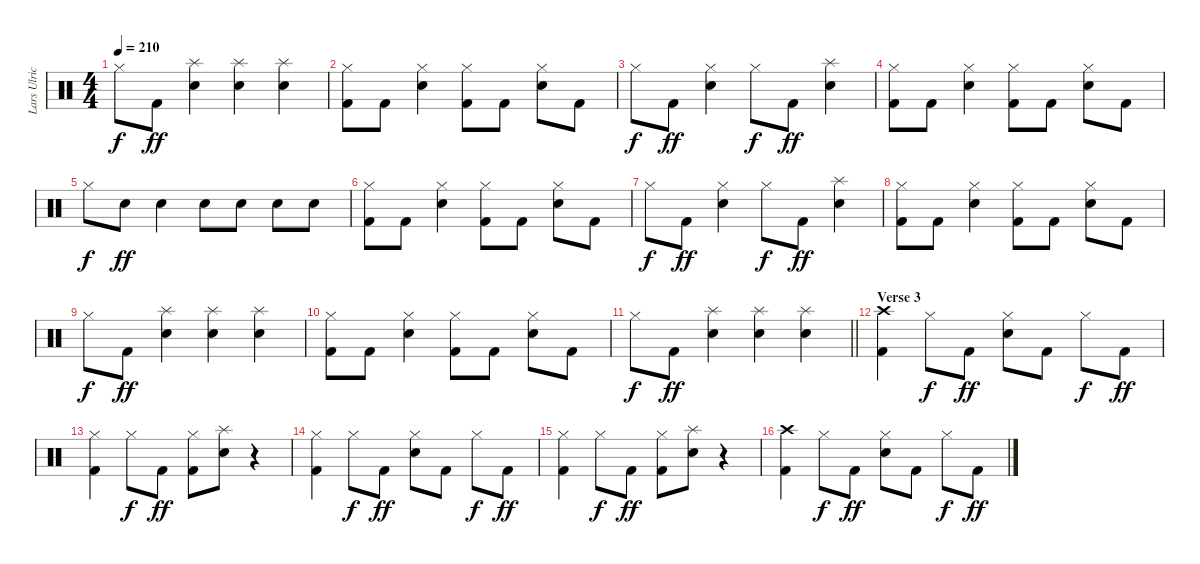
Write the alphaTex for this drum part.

\track ("Lars Ulrich" "Lars Ulric") {instrument percussion}
\staff {score}
\articulation defaults
\ts (4 4)
\tempo 210
\clef neutral
\ks c "Hi-Hat (closed)".8{dy f} "Kick (hit) 2".8{dy ff}
("Splash (hit)" "Snare (hit) 2").4 ("Splash (hit)" "Snare (hit) 2").4 ("Splash (hit)" "Snare (hit) 2").4 |
("Hi-Hat (closed)" "Kick (hit) 2").8 "Kick (hit) 2".8 ("Hi-Hat (closed)" "Snare (hit) 2").4 ("Hi-Hat (closed)" "Kick (hit) 2").8 "Kick (hit) 2".8 ("Hi-Hat (closed)" "Snare (hit) 2").8 "Kick (hit) 2".8 |
"Hi-Hat (closed)".8{dy f} "Kick (hit) 2".8{dy ff} ("Hi-Hat (closed)" "Snare (hit) 2").4 "Hi-Hat (closed)".8{dy f} "Kick (hit) 2".8{dy ff} ("Splash (hit)" "Snare (hit) 2").4 |
("Hi-Hat (closed)" "Kick (hit) 2").8 "Kick (hit) 2".8 ("Hi-Hat (closed)" "Snare (hit) 2").4 ("Hi-Hat (closed)" "Kick (hit) 2").8 "Kick (hit) 2".8 ("Hi-Hat (closed)" "Snare (hit) 2").8 "Kick (hit) 2".8 |
"Hi-Hat (closed)".8{dy f} "Snare (hit) 2".8{dy ff} "Snare (hit) 2".4 "Snare (hit) 2".8 "Snare (hit) 2".8 "Snare (hit) 2".8 "Snare (hit) 2".8 |
("Hi-Hat (closed)" "Kick (hit) 2").8 "Kick (hit) 2".8 ("Hi-Hat (closed)" "Snare (hit) 2").4 ("Hi-Hat (closed)" "Kick (hit) 2").8 "Kick (hit) 2".8 ("Hi-Hat (closed)" "Snare (hit) 2").8 "Kick (hit) 2".8 |
"Hi-Hat (closed)".8{dy f} "Kick (hit) 2".8{dy ff} ("Hi-Hat (closed)" "Snare (hit) 2").4 "Hi-Hat (closed)".8{dy f} "Kick (hit) 2".8{dy ff} ("Splash (hit)" "Snare (hit) 2").4 |
("Hi-Hat (closed)" "Kick (hit) 2").8 "Kick (hit) 2".8 ("Hi-Hat (closed)" "Snare (hit) 2").4 ("Hi-Hat (closed)" "Kick (hit) 2").8 "Kick (hit) 2".8 ("Hi-Hat (closed)" "Snare (hit) 2").8 "Kick (hit) 2".8 |
"Hi-Hat (closed)".8{dy f} "Kick (hit) 2".8{dy ff} ("Splash (hit)" "Snare (hit) 2").4 ("Splash (hit)" "Snare (hit) 2").4 ("Splash (hit)" "Snare (hit) 2").4 |
("Hi-Hat (closed)" "Kick (hit) 2").8 "Kick (hit) 2".8 ("Hi-Hat (closed)" "Snare (hit) 2").4 ("Hi-Hat (closed)" "Kick (hit) 2").8 "Kick (hit) 2".8 ("Hi-Hat (closed)" "Snare (hit) 2").8 "Kick (hit) 2".8 |
\barLineRight lightlight "Hi-Hat (closed)".8{dy f} "Kick (hit) 2".8{dy ff}
("Splash (hit)" "Snare (hit) 2").4 ("Splash (hit)" "Snare (hit) 2").4 ("Splash (hit)" "Snare (hit) 2").4 |
\section ("" "Verse 3")
("Crash high (hit)" "Kick (hit) 2").4 "Hi-Hat (closed)".8{dy f} "Kick (hit) 2".8{dy ff} ("Hi-Hat (closed)" "Snare (hit) 2").8 "Kick (hit) 2".8 "Hi-Hat (closed)".8{dy f} "Kick (hit) 2".8{dy ff} |
("Hi-Hat (closed)" "Kick (hit) 2").4 "Hi-Hat (closed)".8{dy f} "Kick (hit) 2".8{dy ff} ("Hi-Hat (closed)" "Kick (hit) 2").8 ("Splash (hit)" "Snare (hit) 2").8 r.4 |
("Hi-Hat (closed)" "Kick (hit) 2").4 "Hi-Hat (closed)".8{dy f} "Kick (hit) 2".8{dy ff} ("Hi-Hat (closed)" "Snare (hit) 2").8 "Kick (hit) 2".8 "Hi-Hat (closed)".8{dy f} "Kick (hit) 2".8{dy ff} |
("Hi-Hat (closed)" "Kick (hit) 2").4 "Hi-Hat (closed)".8{dy f} "Kick (hit) 2".8{dy ff} ("Hi-Hat (closed)" "Kick (hit) 2").8 ("Splash (hit)" "Snare (hit) 2").8 r.4 |
("Crash high (hit)" "Kick (hit) 2").4 "Hi-Hat (closed)".8{dy f} "Kick (hit) 2".8{dy ff} ("Hi-Hat (closed)" "Snare (hit) 2").8 "Kick (hit) 2".8 "Hi-Hat (closed)".8{dy f} "Kick (hit) 2".8{dy ff}
